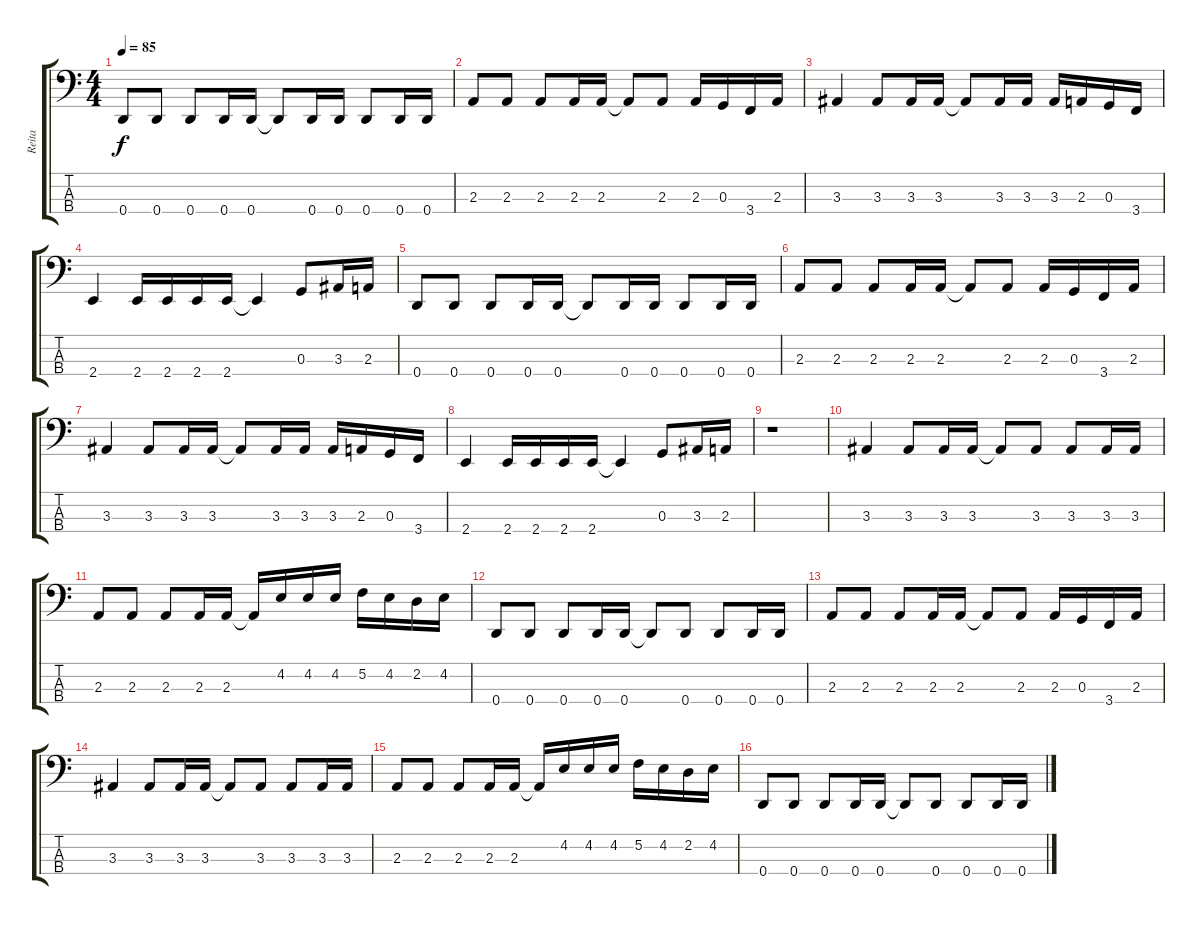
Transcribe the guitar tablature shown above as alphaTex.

\track ("Reita" "Reita") {instrument electricbasspick}
\staff {score tabs}
\tuning (F2 C2 G1 D1) {hide}
\ts (4 4)
\tempo 85
\clef f4
\ks c
0.4.8{dy f} 0.4.8 0.4.8 0.4.16 0.4.16 0.4{t}.8 0.4.16 0.4.16 0.4.8 0.4.16 0.4.16 |
2.3.8 2.3.8 2.3.8 2.3.16 2.3.16 2.3{t}.8 2.3.8 2.3.16 0.3.16 3.4.16 2.3.16 |
3.3.4 3.3.8 3.3.16 3.3.16 3.3{t}.8 3.3.16 3.3.16 3.3.16 2.3.16 0.3.16 3.4.16 |
2.4.4 2.4.16 2.4.16 2.4.16 2.4.16 2.4{t}.4 0.3.8 3.3.16 2.3.16 |
0.4.8 0.4.8 0.4.8 0.4.16 0.4.16 0.4{t}.8 0.4.16 0.4.16 0.4.8 0.4.16 0.4.16 |
2.3.8 2.3.8 2.3.8 2.3.16 2.3.16 2.3{t}.8 2.3.8 2.3.16 0.3.16 3.4.16 2.3.16 |
3.3.4 3.3.8 3.3.16 3.3.16 3.3{t}.8 3.3.16 3.3.16 3.3.16 2.3.16 0.3.16 3.4.16 |
2.4.4 2.4.16 2.4.16 2.4.16 2.4.16 2.4{t}.4 0.3.8 3.3.16 2.3.16 |
r.1 |
3.3.4 3.3.8 3.3.16 3.3.16 3.3{t}.8 3.3.8 3.3.8 3.3.16 3.3.16 |
2.3.8 2.3.8 2.3.8 2.3.16 2.3.16 2.3{t}.16 4.2.16 4.2.16 4.2.16 5.2.16 4.2.16 2.2.16 4.2.16 |
0.4.8 0.4.8 0.4.8 0.4.16 0.4.16 0.4{t}.8 0.4.8 0.4.8 0.4.16 0.4.16 |
2.3.8 2.3.8 2.3.8 2.3.16 2.3.16 2.3{t}.8 2.3.8 2.3.16 0.3.16 3.4.16 2.3.16 |
3.3.4 3.3.8 3.3.16 3.3.16 3.3{t}.8 3.3.8 3.3.8 3.3.16 3.3.16 |
2.3.8 2.3.8 2.3.8 2.3.16 2.3.16 2.3{t}.16 4.2.16 4.2.16 4.2.16 5.2.16 4.2.16 2.2.16 4.2.16 |
0.4.8 0.4.8 0.4.8 0.4.16 0.4.16 0.4{t}.8 0.4.8 0.4.8 0.4.16 0.4.16
